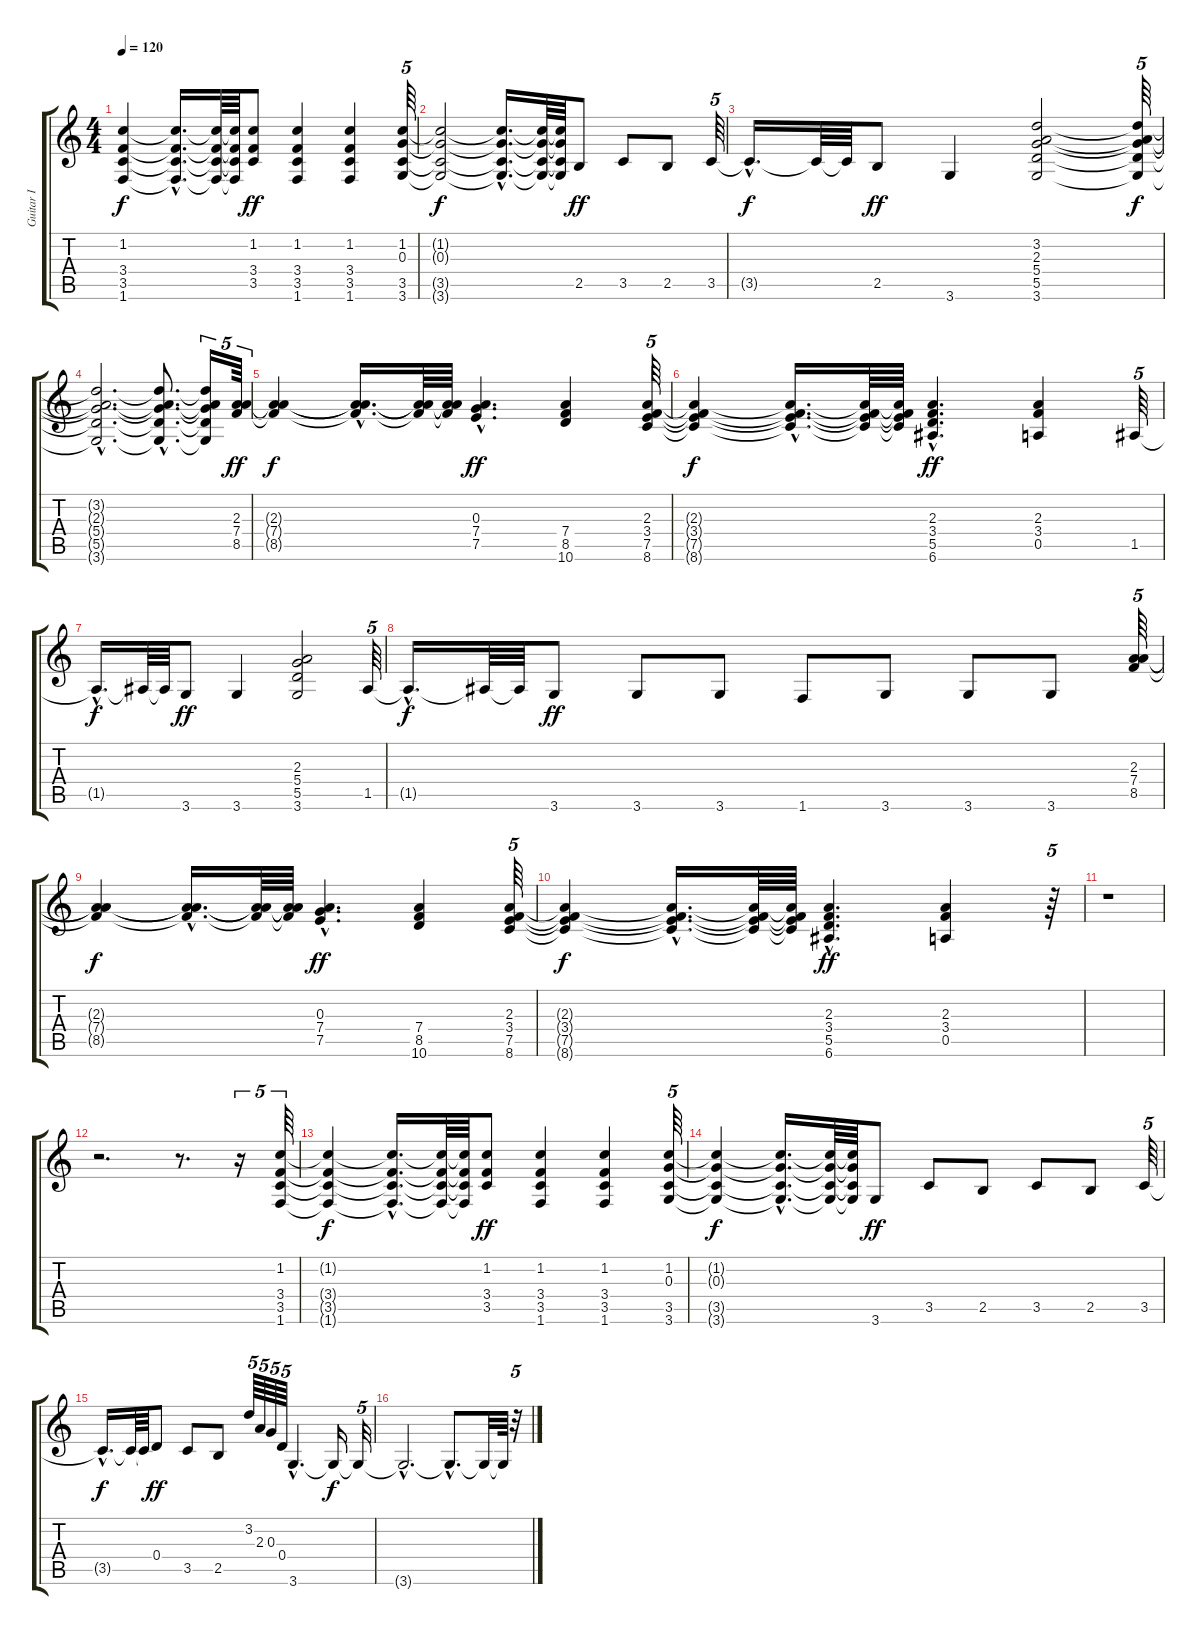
\track ("Guitar I" "Guitar I") {instrument acousticguitarsteel}
\staff {score tabs}
\tuning (E4 B3 G3 D3 A2 E2) {hide}
\ts (4 4)
\tempo 120
\clef g2
\ks c
(1.2{t} 3.4{t} 3.5{t} 1.6{t}).4{dy f} (1.2{hac t} 3.4{hac t} 3.5{hac t} 1.6{hac t}).16{d} (1.2{t} 3.4{t} 3.5{t} 1.6{t}).64 (1.2{t} 3.4{t} 3.5{t} 1.6{t}).64 (1.2 3.4 3.5).8{dy ff} (1.2 3.4 3.5 1.6).4 (1.2 3.4 3.5 1.6).4 (1.2 0.3 3.5 3.6).64{tu (5 4)} |
(1.2{t} 0.3{t} 3.5{t} 3.6{t}).2{dy f} (1.2{hac t} 0.3{hac t} 3.5{hac t} 3.6{hac t}).16{d} (1.2{t} 0.3{t} 3.5{t} 3.6{t}).64 (1.2{t} 0.3{t} 3.5{t} 3.6{t}).64 2.5.8{dy ff} 3.5.8 2.5.8 3.5.64{tu (5 4)} |
3.5{hac t}.16{d dy f} 3.5{t}.64 3.5{t}.64 2.5.8{dy ff} 3.6.4 (3.2 2.3 5.4 5.5 3.6).2 (3.2{t} 2.3{t} 5.4{t} 5.5{t} 3.6{t}).64{tu (5 4) dy f} |
(3.2{hac t} 2.3{hac t} 5.4{hac t} 5.5{hac t} 3.6{hac t}).2{d} (3.2{hac t} 2.3{hac t} 5.4{hac t} 5.5{hac t} 3.6{hac t}).8{d} (3.2{t} 2.3{t} 5.4{t} 5.5{t} 3.6{t}).16{tu (5 4)} (2.3 7.4 8.5).64{tu (5 4) dy ff} |
(2.3{t} 7.4{t} 8.5{t}).4{dy f} (2.3{hac t} 7.4{hac t} 8.5{hac t}).16{d} (2.3{t} 7.4{t} 8.5{t}).64 (2.3{t} 7.4{t} 8.5{t}).64 (0.3{hac} 7.4{hac} 7.5{hac}).4{d dy ff} (7.4 8.5 10.6).4 (2.3 3.4 7.5 8.6).64{tu (5 4)} |
(2.3{t} 3.4{t} 7.5{t} 8.6{t}).4{dy f} (2.3{hac t} 3.4{hac t} 7.5{hac t} 8.6{hac t}).16{d} (2.3{t} 3.4{t} 7.5{t} 8.6{t}).64 (2.3{t} 3.4{t} 7.5{t} 8.6{t}).64 (2.3{hac} 3.4{hac} 5.5{hac} 6.6{hac}).4{d dy ff} (2.3 3.4 0.5).4 1.5.64{tu (5 4)} |
1.5{hac t}.16{d dy f} 1.5{t}.64 1.5{t}.64 3.6.8{dy ff} 3.6.4 (2.3 5.4 5.5 3.6).2 1.5.64{tu (5 4)} |
1.5{hac t}.16{d dy f} 1.5{t}.64 1.5{t}.64 3.6.8{dy ff} 3.6.8 3.6.8 1.6.8 3.6.8 3.6.8 3.6.8 (2.3 7.4 8.5).64{tu (5 4)} |
(2.3{t} 7.4{t} 8.5{t}).4{dy f} (2.3{hac t} 7.4{hac t} 8.5{hac t}).16{d} (2.3{t} 7.4{t} 8.5{t}).64 (2.3{t} 7.4{t} 8.5{t}).64 (0.3{hac} 7.4{hac} 7.5{hac}).4{d dy ff} (7.4 8.5 10.6).4 (2.3 3.4 7.5 8.6).64{tu (5 4)} |
(2.3{t} 3.4{t} 7.5{t} 8.6{t}).4{dy f} (2.3{hac t} 3.4{hac t} 7.5{hac t} 8.6{hac t}).16{d} (2.3{t} 3.4{t} 7.5{t} 8.6{t}).64 (2.3{t} 3.4{t} 7.5{t} 8.6{t}).64 (2.3{hac} 3.4{hac} 5.5{hac} 6.6{hac}).4{d dy ff} (2.3 3.4 0.5).4 r.64{tu (5 4)} |
r.1 |
r.2{d} r.8{d} r.16{tu (5 4)} (1.2 3.4 3.5 1.6).64{tu (5 4)} |
(1.2{t} 3.4{t} 3.5{t} 1.6{t}).4{dy f} (1.2{hac t} 3.4{hac t} 3.5{hac t} 1.6{hac t}).16{d} (1.2{t} 3.4{t} 3.5{t} 1.6{t}).64 (1.2{t} 3.4{t} 3.5{t} 1.6{t}).64 (1.2 3.4 3.5).8{dy ff} (1.2 3.4 3.5 1.6).4 (1.2 3.4 3.5 1.6).4 (1.2 0.3 3.5 3.6).64{tu (5 4)} |
(1.2{t} 0.3{t} 3.5{t} 3.6{t}).4{dy f} (1.2{hac t} 0.3{hac t} 3.5{hac t} 3.6{hac t}).16{d} (1.2{t} 0.3{t} 3.5{t} 3.6{t}).64 (1.2{t} 0.3{t} 3.5{t} 3.6{t}).64 3.6.8{dy ff} 3.5.8 2.5.8 3.5.8 2.5.8 3.5.64{tu (5 4)} |
3.5{hac t}.16{d dy f} 3.5{t}.64 3.5{t}.64 0.4.8{dy ff} 3.5.8 2.5.8 3.2.64{tu (5 4)} 2.3.64{tu (5 4)} 0.3.64{tu (5 4)} 0.4.64{tu (5 4)} 3.6{hac}.4{d} 3.6{t}.16{dy f} 3.6{t}.32{tu (5 4)} |
3.6{hac t}.2{d} 3.6{hac t}.8{d} 3.6{t}.32 3.6{t}.64 r.32{tu (5 4)}
